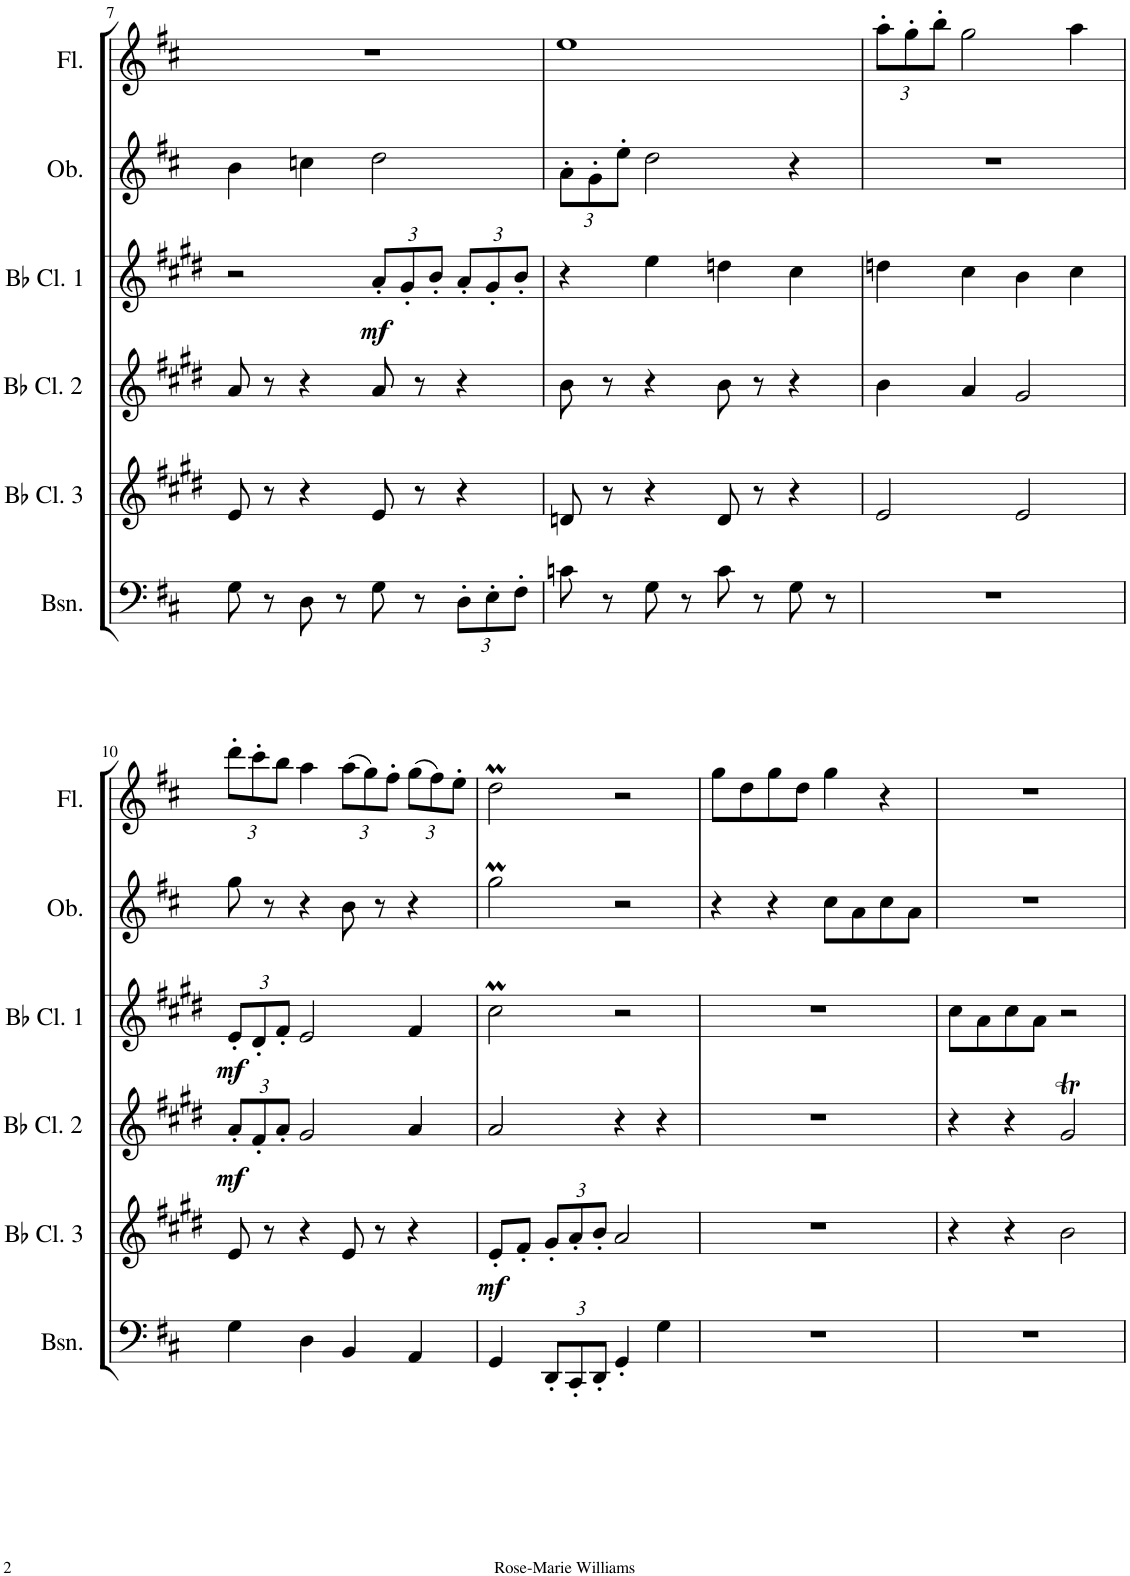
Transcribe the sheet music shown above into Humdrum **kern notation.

**kern	**kern	**dynam	**kern	**dynam	**kern	**dynam	**kern	**kern
*part6	*part5	*part5	*part4	*part4	*part3	*part3	*part2	*part1
*staff6	*staff5	*staff5	*staff4	*staff4	*staff3	*staff3	*staff2	*staff1
*I"Bassoon	*I"Bb Clarinet 3	*	*I"Bb Clarinet 2	*	*I"Bb Clarinet 1	*	*I"Oboe	*I"Flute
*I'Bsn.	*I'Bb Cl. 3	*	*I'Bb Cl. 2	*	*I'Bb Cl. 1	*	*I'Ob.	*I'Fl.
!!LO:PB:g=z
*clefF4	*clefG2	*	*clefG2	*	*clefG2	*	*clefG2	*clefG2
*	*Trd1c2	*	*Trd1c2	*	*Trd1c2	*	*	*
*k[f#c#]	*k[f#c#g#d#]	*	*k[f#c#g#d#]	*	*k[f#c#g#d#]	*	*k[f#c#]	*k[f#c#]
*M4/4	*M4/4	*	*M4/4	*	*M4/4	*	*M4/4	*M4/4
=7	=7	=7	=7	=7	=7	=7	=7	=7
8G\	8e/	.	8a/	.	2r	.	4b\	1r
8r	8r	.	8r	.	.	.	.	.
8D\	4r	.	4r	.	.	.	4ccn\	.
8r	.	.	.	.	.	.	.	.
*	*	*	*	*	*Xbrackettup	*	*	*
!	!	!	!	!	!	!LO:DY:b	!	!
8G\	8e/	.	8a/	.	12a'/L	mf	2dd\	.
.	.	.	.	.	12g#'/	.	.	.
8r	8r	.	8r	.	.	.	.	.
.	.	.	.	.	12b'/J	.	.	.
*Xbrackettup	*	*	*	*	*	*	*	*
12D'\L	4r	.	4r	.	12a'/L	.	.	.
12E'\	.	.	.	.	12g#'/	.	.	.
12F#'\J	.	.	.	.	12b'/J	.	.	.
=8	=8	=8	=8	=8	=8	=8	=8	=8
*	*	*	*	*	*	*	*Xbrackettup	*
8cn\	8dn/	.	8b\	.	4r	.	12a'\L	1ee
.	.	.	.	.	.	.	12g'\	.
8r	8r	.	8r	.	.	.	.	.
.	.	.	.	.	.	.	12ee'\J	.
8G\	4r	.	4r	.	4ee\	.	2dd\	.
8r	.	.	.	.	.	.	.	.
8c\	8d/	.	8b\	.	4ddn\	.	.	.
8r	8r	.	8r	.	.	.	.	.
8G\	4r	.	4r	.	4cc#\	.	4r	.
8r	.	.	.	.	.	.	.	.
=9	=9	=9	=9	=9	=9	=9	=9	=9
*	*	*	*	*	*	*	*	*Xbrackettup
1r	2e/	.	4b\	.	4ddn\	.	1r	12aa'\L
.	.	.	.	.	.	.	.	12gg'\
.	.	.	.	.	.	.	.	12bb'\J
.	.	.	4a/	.	4cc#\	.	.	2gg\
.	2e/	.	2g#/	.	4b\	.	.	.
.	.	.	.	.	4cc#\	.	.	4aa\
!!LO:LB:g=z
=10	=10	=10	=10	=10	=10	=10	=10	=10
*	*	*	*Xbrackettup	*	*	*	*	*
!	!	!	!	!LO:DY:b	!	!LO:DY:b	!	!
4G\	8e/	.	12a'/L	mf	12e'/L	mf	8gg\	12ddd'\L
.	.	.	12f#'/	.	12d#'/	.	.	12ccc#'\
.	8r	.	.	.	.	.	8r	.
.	.	.	12a'/J	.	12f#'/J	.	.	12bb\J
4D\	4r	.	2g#/	.	2e/	.	4r	4aa\
4BB/	8e/	.	.	.	.	.	8b\	(>12aa\L
.	.	.	.	.	.	.	.	12gg\)
.	8r	.	.	.	.	.	8r	.
.	.	.	.	.	.	.	.	12ff#'\J
4AA/	4r	.	4a/	.	4f#/	.	4r	(>12gg\L
.	.	.	.	.	.	.	.	12ff#\)
.	.	.	.	.	.	.	.	12ee'\J
=11	=11	=11	=11	=11	=11	=11	=11	=11
!	!	!LO:DY:b	!	!	!	!	!	!
4GG/	8e'/L	mf	2a/	.	2cc#M\	.	2ggM\	2ddM\
.	8f#'/J	.	.	.	.	.	.	.
*	*Xbrackettup	*	*	*	*	*	*	*
12DD'/L	12g#'/L	.	.	.	.	.	.	.
12CC#'/	12a'/	.	.	.	.	.	.	.
12DD'/J	12b'/J	.	.	.	.	.	.	.
4GG'/	2a/	.	4r	.	2r	.	2r	2r
4G\	.	.	4r	.	.	.	.	.
=12	=12	=12	=12	=12	=12	=12	=12	=12
1r	1r	.	1r	.	1r	.	4r	8gg\L
.	.	.	.	.	.	.	.	8dd\
.	.	.	.	.	.	.	4r	8gg\
.	.	.	.	.	.	.	.	8dd\J
.	.	.	.	.	.	.	8cc#\L	4gg\
.	.	.	.	.	.	.	8a\	.
.	.	.	.	.	.	.	8cc#\	4r
.	.	.	.	.	.	.	8a\J	.
=13	=13	=13	=13	=13	=13	=13	=13	=13
1r	4r	.	4r	.	8cc#\L	.	1r	1r
.	.	.	.	.	8a\	.	.	.
.	4r	.	4r	.	8cc#\	.	.	.
.	.	.	.	.	8a\J	.	.	.
.	2b\	.	2g#t/	.	2r	.	.	.
=	=	=	=	=	=	=	=	=
*-	*-	*-	*-	*-	*-	*-	*-	*-
